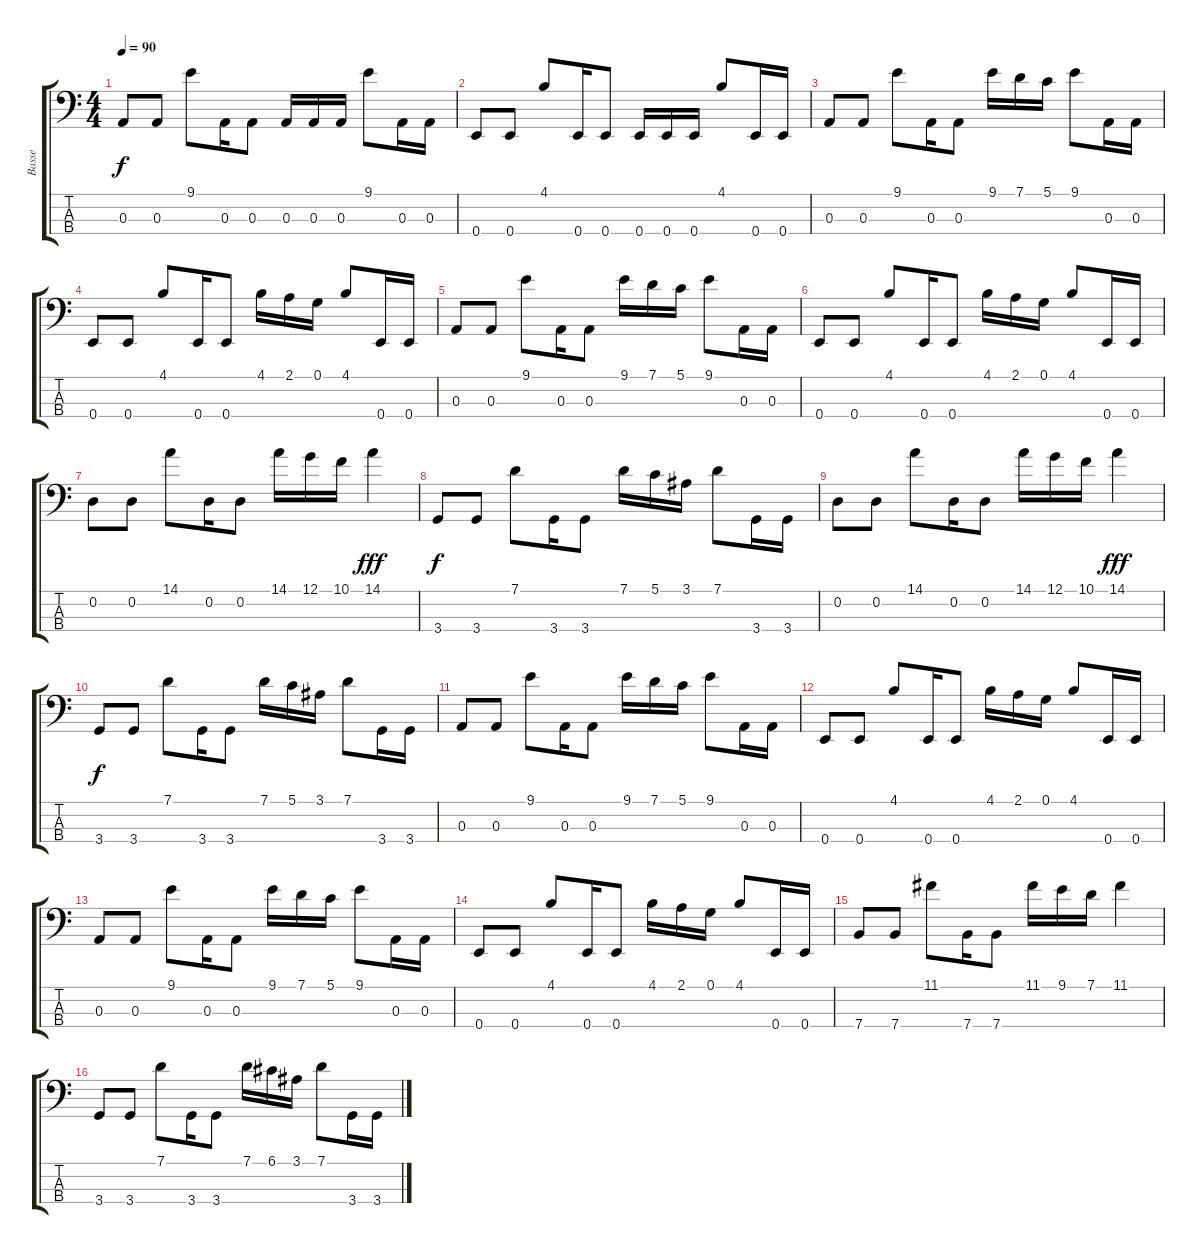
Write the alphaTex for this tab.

\track ("Basse" "Basse") {instrument electricbassfinger}
\staff {score tabs}
\tuning (G2 D2 A1 E1) {hide}
\ts (4 4)
\tempo 90
\clef f4
\ks c
0.3.8{dy f instrument electricbassfinger} 0.3.8 9.1.8 0.3.16 0.3.8 0.3.16 0.3.16 0.3.16 9.1.8 0.3.16 0.3.16 |
0.4.8 0.4.8 4.1.8 0.4.16 0.4.8 0.4.16 0.4.16 0.4.16 4.1.8 0.4.16 0.4.16 |
0.3.8 0.3.8 9.1.8 0.3.16 0.3.8 9.1.16 7.1.16 5.1.16 9.1.8 0.3.16 0.3.16 |
0.4.8 0.4.8 4.1.8 0.4.16 0.4.8 4.1.16 2.1.16 0.1.16 4.1.8 0.4.16 0.4.16 |
0.3.8 0.3.8 9.1.8 0.3.16 0.3.8 9.1.16 7.1.16 5.1.16 9.1.8 0.3.16 0.3.16 |
0.4.8 0.4.8 4.1.8 0.4.16 0.4.8 4.1.16 2.1.16 0.1.16 4.1.8 0.4.16 0.4.16 |
0.2.8 0.2.8 14.1.8 0.2.16 0.2.8 14.1.16 12.1.16 10.1.16 14.1.4{dy fff} |
3.4.8{dy f} 3.4.8 7.1.8 3.4.16 3.4.8 7.1.16 5.1.16 3.1.16 7.1.8 3.4.16 3.4.16 |
0.2.8 0.2.8 14.1.8 0.2.16 0.2.8 14.1.16 12.1.16 10.1.16 14.1.4{dy fff} |
3.4.8{dy f} 3.4.8 7.1.8 3.4.16 3.4.8 7.1.16 5.1.16 3.1.16 7.1.8 3.4.16 3.4.16 |
0.3.8 0.3.8 9.1.8 0.3.16 0.3.8 9.1.16 7.1.16 5.1.16 9.1.8 0.3.16 0.3.16 |
0.4.8 0.4.8 4.1.8 0.4.16 0.4.8 4.1.16 2.1.16 0.1.16 4.1.8 0.4.16 0.4.16 |
0.3.8 0.3.8 9.1.8 0.3.16 0.3.8 9.1.16 7.1.16 5.1.16 9.1.8 0.3.16 0.3.16 |
0.4.8 0.4.8 4.1.8 0.4.16 0.4.8 4.1.16 2.1.16 0.1.16 4.1.8 0.4.16 0.4.16 |
7.4.8 7.4.8 11.1.8 7.4.16 7.4.8 11.1.16 9.1.16 7.1.16 11.1.4 |
3.4.8 3.4.8 7.1.8 3.4.16 3.4.8 7.1.16 6.1.16 3.1.16 7.1.8 3.4.16 3.4.16
